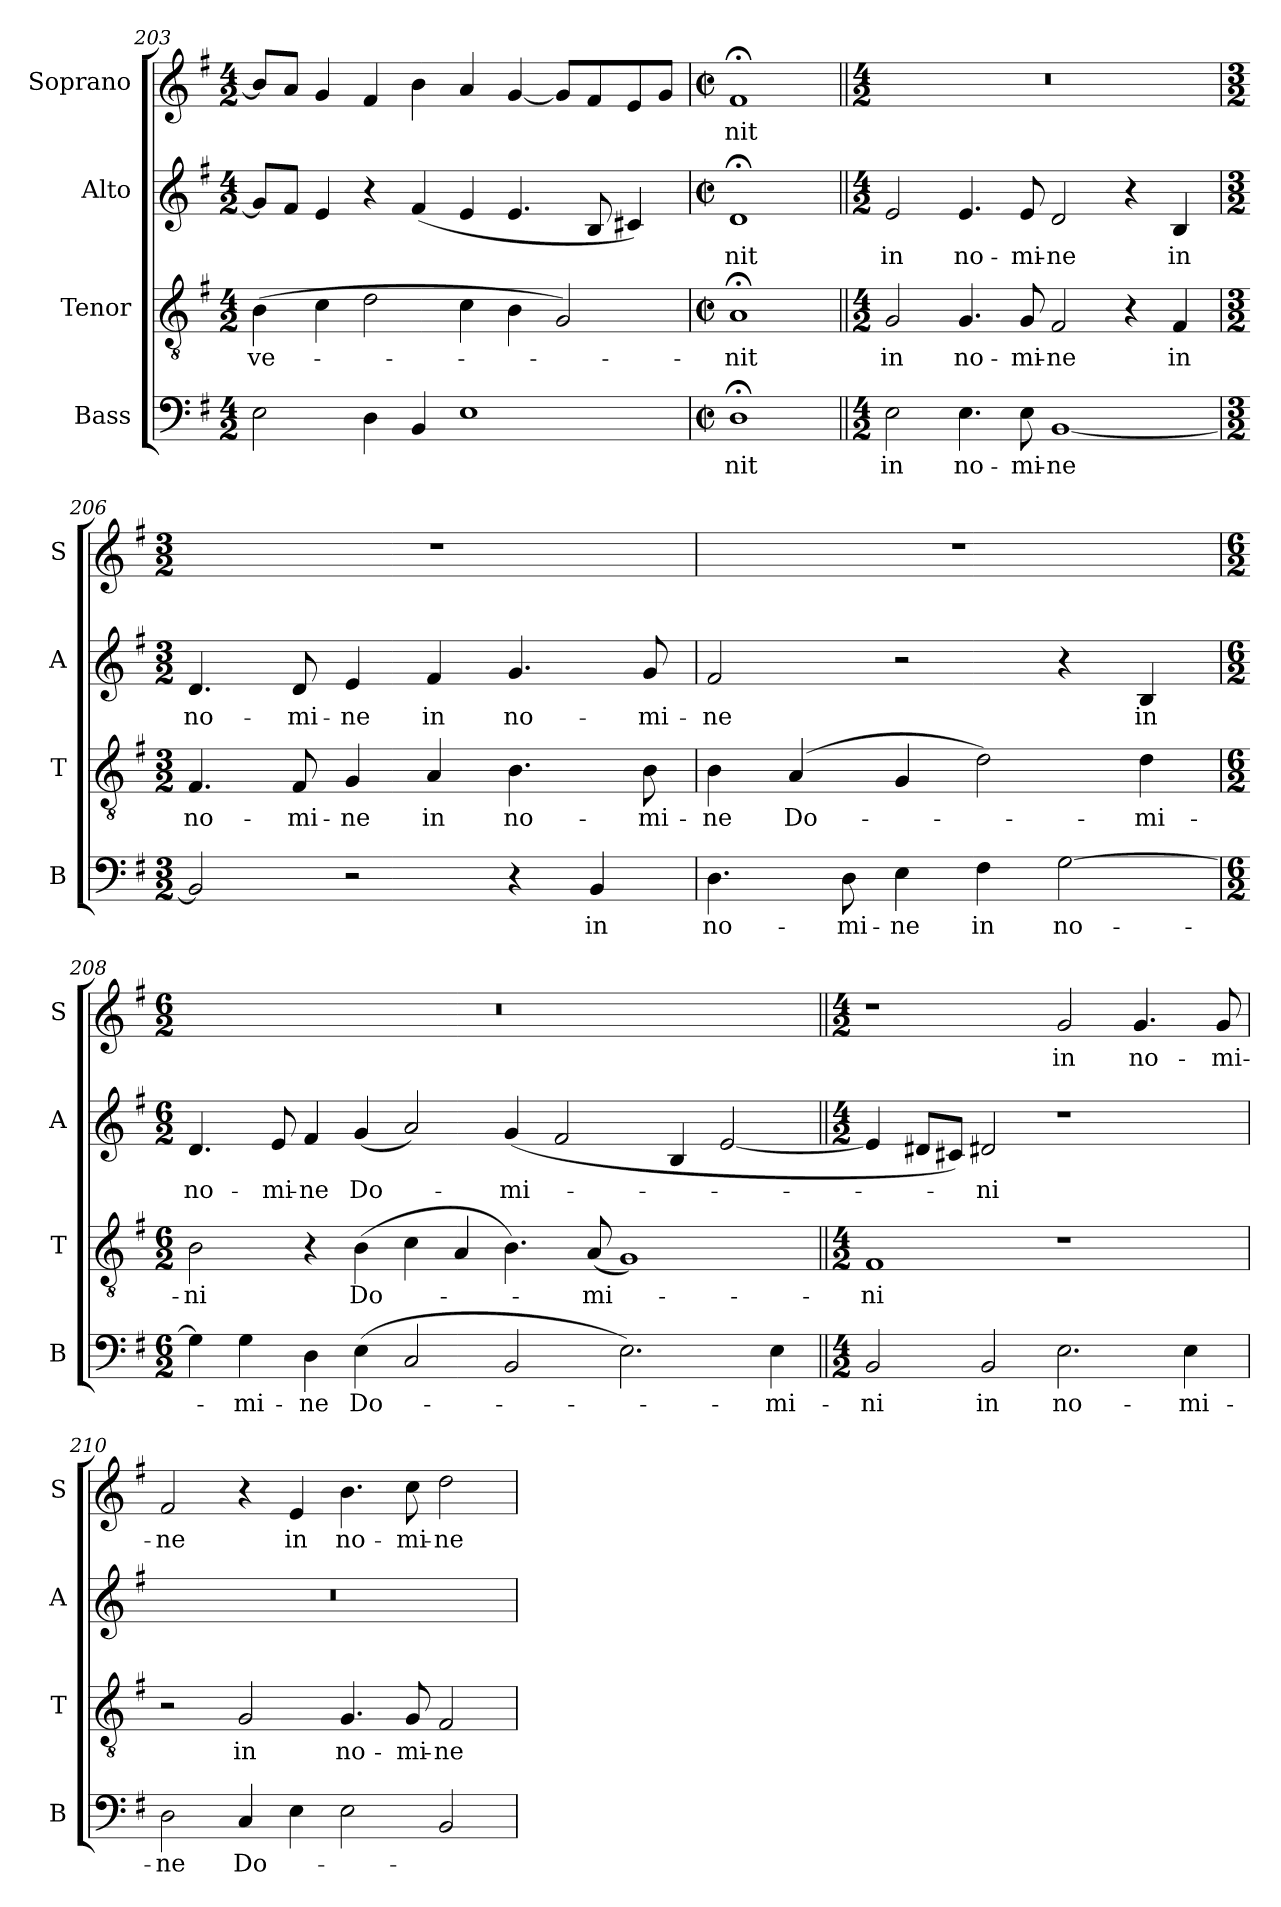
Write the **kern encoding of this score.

**kern	**text	**kern	**text	**kern	**text	**kern	**text
*part4	*part4	*part3	*part3	*part2	*part2	*part1	*part1
*staff4	*staff4	*staff3	*staff3	*staff2	*staff2	*staff1	*staff1
*I"Bass	*	*I"Tenor	*	*I"Alto	*	*I"Soprano	*
*I'B	*	*I'T	*	*I'A	*	*I'S	*
*clefF4	*	*clefGv2	*	*clefG2	*	*clefG2	*
*k[f#]	*	*k[f#]	*	*k[f#]	*	*k[f#]	*
*G:	*	*G:	*	*G:	*	*G:	*
*M4/2	*	*M4/2	*	*M4/2	*	*M4/2	*
=203	=203	=203	=203	=203	=203	=203	=203
2E\	.	(4B\	ve-	8g/L]	.	8b/L]	.
.	.	.	.	8f#/J	.	8a/J	.
.	.	4c\	.	4e/	.	4g/	.
4D\	.	2d\	.	4r	.	4f#/	.
4BB/	.	.	.	(4f#/	.	4b\	.
1E	.	4c\	.	4e/	.	4a/	.
.	.	4B\	.	4.e/	.	[4g/	.
.	.	2G/)	.	.	.	8g/L]	.
.	.	.	.	8B/	.	8f#/	.
.	.	.	.	4c#X/)	.	8e/	.
.	.	.	.	.	.	8g/J	.
=204	=204	=204	=204	=204	=204	=204	=204
*M2/2	*	*M2/2	*	*M2/2	*	*M2/2	*
*met(c|)	*	*met(c|)	*	*met(c|)	*	*met(c|)	*
1D;<	-nit	1A;<	-nit	1d;<	-nit	1f#;<	-nit
!!LO:PB:g=z
=205||	=205||	=205||	=205||	=205||	=205||	=205||	=205||
*M4/2	*	*M4/2	*	*M4/2	*	*M4/2	*
2E\	in	2G/	in	2e/	in	0r	.
4.E\	no-	4.G/	no-	4.e/	no-	.	.
8E\	-mi-	8G/	-mi-	8e/	-mi-	.	.
[1BB	-ne	2F#/	-ne	2d/	-ne	.	.
.	.	4r	.	4r	.	.	.
.	.	4F#/	in	4B/	in	.	.
=206	=206	=206	=206	=206	=206	=206	=206
*M3/2	*	*M3/2	*	*M3/2	*	*M3/2	*
2BB/]	.	4.F#/	no-	4.d/	no-	1.r	.
.	.	8F#/	-mi-	8d/	-mi-	.	.
2r	.	4G/	-ne	4e/	-ne	.	.
.	.	4A/	in	4f#/	in	.	.
4r	.	4.B\	no-	4.g/	no-	.	.
4BB/	in	.	.	.	.	.	.
.	.	8B\	-mi-	8g/	-mi-	.	.
=207	=207	=207	=207	=207	=207	=207	=207
4.D\	no-	4B\	-ne	2f#/	-ne	1.r	.
.	.	(4A/	Do-	.	.	.	.
8D\	-mi-	.	.	.	.	.	.
4E\	-ne	4G/	.	2r	.	.	.
4F#\	in	2d\)	.	.	.	.	.
[2G\	no-	.	.	4r	.	.	.
.	.	4d\	-mi-	4B/	in	.	.
!!LO:LB:g=z
=208	=208	=208	=208	=208	=208	=208	=208
*M6/2	*	*M6/2	*	*M6/2	*	*M6/2	*
4G\]	.	2B\	-ni	4.d/	no-	0.r	.
4G\	-mi-	.	.	.	.	.	.
.	.	.	.	8e/	-mi-	.	.
4D\	-ne	4r	.	4f#/	-ne	.	.
(4E\	Do-	(4B\	Do-	(4g/	Do-	.	.
2C/	.	4c\	.	2a/)	.	.	.
.	.	4A/	.	.	.	.	.
2BB/	.	4.B\)	.	(4g/	-mi-	.	.
.	.	.	.	2f#/	.	.	.
.	.	(8A/	-mi-	.	.	.	.
2.E\)	.	1G)	.	.	.	.	.
.	.	.	.	4B/	.	.	.
.	.	.	.	[2e/	.	.	.
4E\	-mi-	.	.	.	.	.	.
=209||	=209||	=209||	=209||	=209||	=209||	=209||	=209||
*M4/2	*	*M4/2	*	*M4/2	*	*M4/2	*
2BB/	-ni	1F#	-ni	4e/]	.	1r	.
.	.	.	.	8d#X/L	.	.	.
.	.	.	.	8c#X/J)	.	.	.
2BB/	in	.	.	2d#X/	-ni	.	.
2.E\	no-	1r	.	1r	.	2g/	in
.	.	.	.	.	.	4.g/	no-
4E\	-mi-	.	.	.	.	.	.
.	.	.	.	.	.	8g/	-mi-
=210	=210	=210	=210	=210	=210	=210	=210
2D\	-ne	2r	.	0r	.	2f#/	-ne
4C/	Do-	2G/	in	.	.	4r	.
4E\	.	.	.	.	.	4e/	in
2E\	.	4.G/	no-	.	.	4.b\	no-
.	.	8G/	-mi-	.	.	8cc\	-mi-
2BB/	.	2F#/	-ne	.	.	2dd\	-ne
=	=	=	=	=	=	=	=
*-	*-	*-	*-	*-	*-	*-	*-
